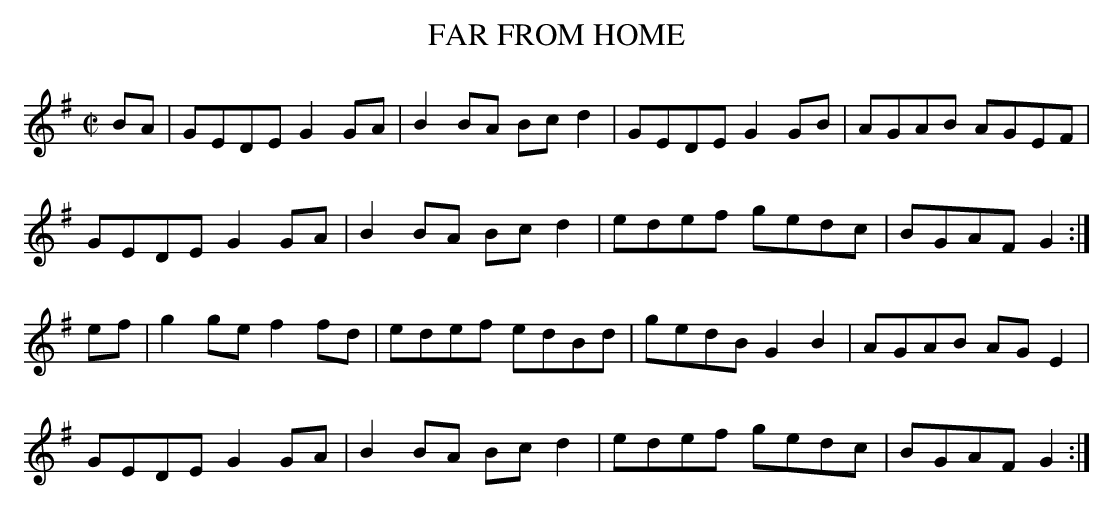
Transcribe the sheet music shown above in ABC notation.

X:1
T:FAR FROM HOME
the O'Neill collections that the Chief didn't get from a fellow
Irishman! (And it's played today pretty much note-for-note with
this setting.)
M:C|
L:1/8
K:G
BA|GEDE G2GA|B2BA Bcd2|GEDE G2GB|AGAB AGEF|
GEDE G2GA|B2BA Bcd2|edef gedc|BGAF G2 :|
ef|g2ge f2fd|edef edBd|gedB G2B2|AGAB AGE2|
GEDE G2GA|B2BA Bcd2|edef gedc|BGAF G2 :|
